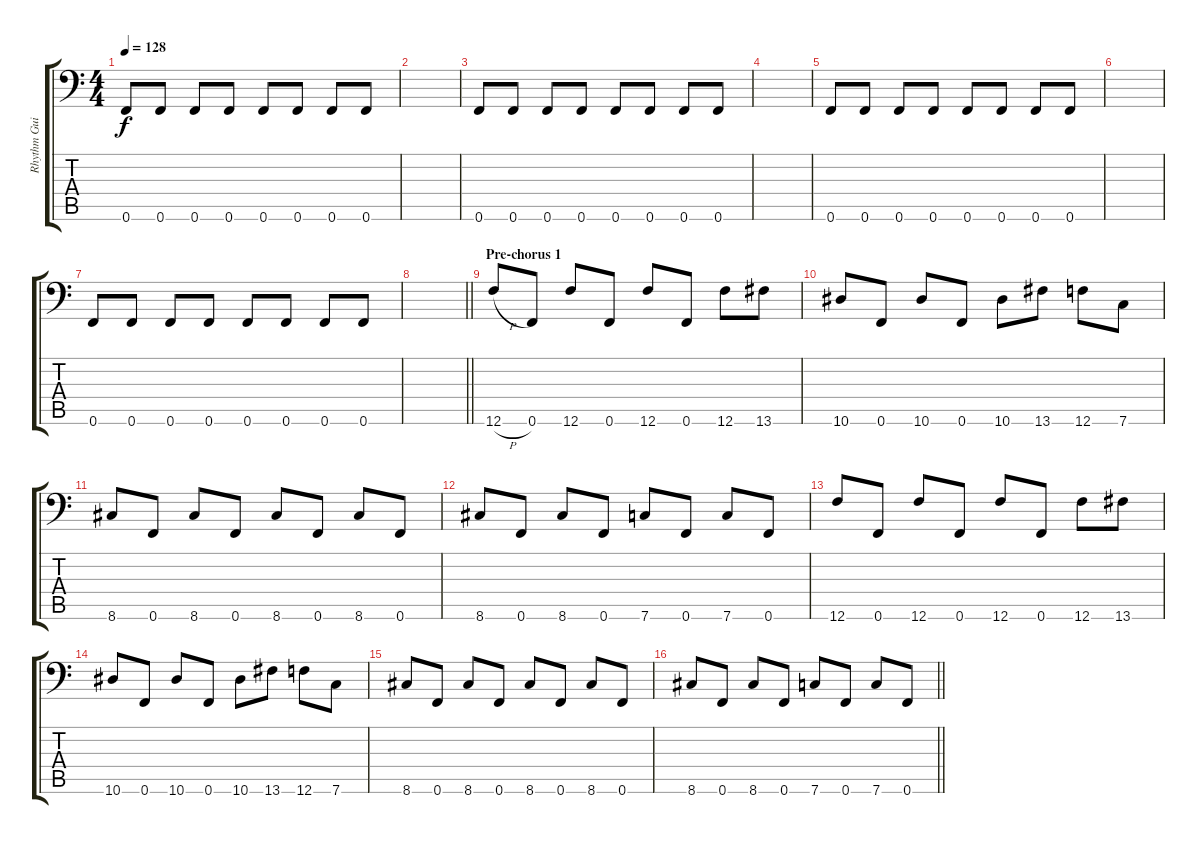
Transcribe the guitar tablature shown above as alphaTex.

\track ("Rhythm Guitar " "Rhythm Gui") {instrument distortionguitar}
\staff {score tabs}
\tuning (Bb3 F3 Db3 Ab2 Eb2 F1) {hide}
\ts (4 4)
\tempo 128
\clef f4
\ks c
0.6.8{dy f} 0.6.8 0.6.8 0.6.8 0.6.8 0.6.8 0.6.8 0.6.8 |
|
0.6.8 0.6.8 0.6.8 0.6.8 0.6.8 0.6.8 0.6.8 0.6.8 |
|
0.6.8 0.6.8 0.6.8 0.6.8 0.6.8 0.6.8 0.6.8 0.6.8 |
|
0.6.8 0.6.8 0.6.8 0.6.8 0.6.8 0.6.8 0.6.8 0.6.8 |
\barLineRight lightlight
|
\section ("" "Pre-chorus 1")
12.6{h}.8 0.6.8 12.6.8 0.6.8 12.6.8 0.6.8 12.6.8 13.6.8 |
10.6.8 0.6.8 10.6.8 0.6.8 10.6.8 13.6.8 12.6.8 7.6.8 |
8.6.8 0.6.8 8.6.8 0.6.8 8.6.8 0.6.8 8.6.8 0.6.8 |
8.6.8 0.6.8 8.6.8 0.6.8 7.6.8 0.6.8 7.6.8 0.6.8 |
12.6.8 0.6.8 12.6.8 0.6.8 12.6.8 0.6.8 12.6.8 13.6.8 |
10.6.8 0.6.8 10.6.8 0.6.8 10.6.8 13.6.8 12.6.8 7.6.8 |
8.6.8 0.6.8 8.6.8 0.6.8 8.6.8 0.6.8 8.6.8 0.6.8 |
\barLineRight lightlight
8.6.8 0.6.8 8.6.8 0.6.8 7.6.8 0.6.8 7.6.8 0.6.8
